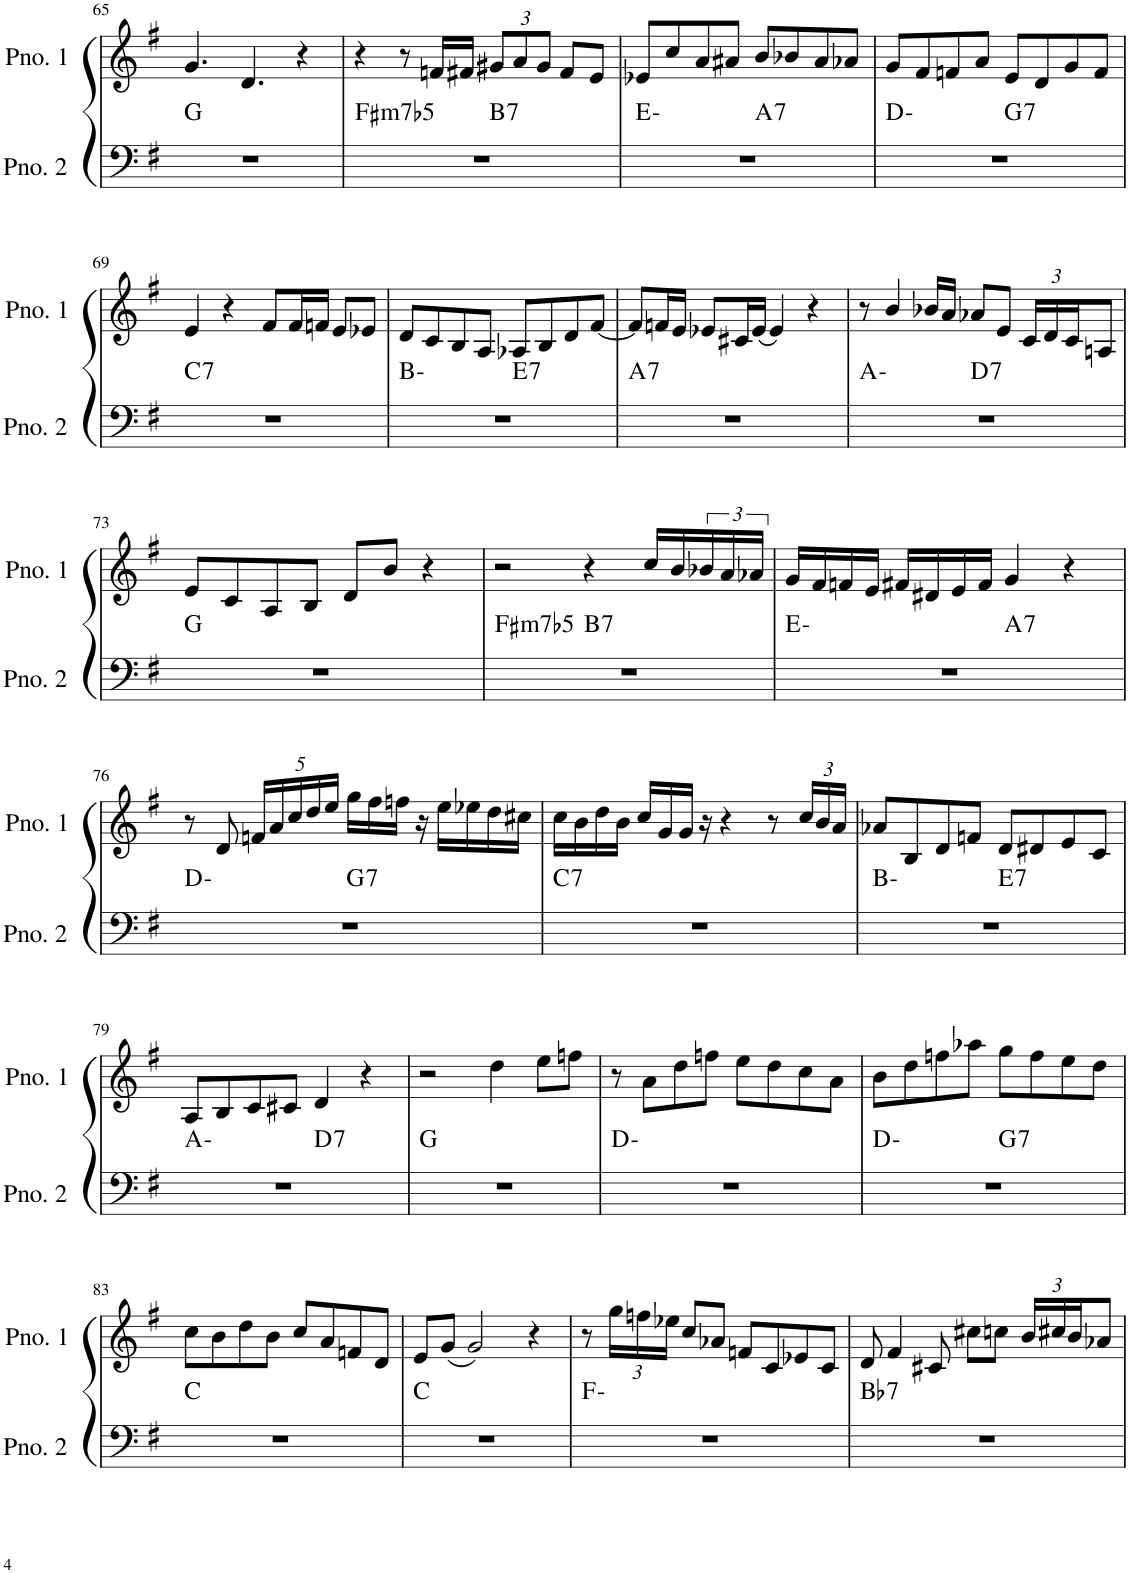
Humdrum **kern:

**kern	**harte	**kern
*part2	*part2	*part1
*staff2	*	*staff1
*I"ピアノ 2	*	*I"ピアノ 1
!!LO:PB:g=z
*clefF4	*	*clefG2
*k[f#]	*	*k[f#]
*M4/4	*	*M4/4
=65	=65	=65
1r	G:maj	4.g/
.	.	4.d/
.	.	4r
=66	=66	=66
!	!LO:H:kt=m7b5	!
*^	*	*
1r	2ryy	F#:hdim7	4r
.	.	.	8r
.	.	.	16fn/LL
.	.	.	16f#X/JJ
*	*	*	*Xbrackettup
!	!	!LO:H:kt=7	!
.	2ryy	B:7	12g#X/L
.	.	.	12a/
.	.	.	12g#/J
.	.	.	8f#/L
.	.	.	8e/J
=67	=67	=67	=67
1r	2ryy	E:min	8e-X/L
.	.	.	8cc/
.	.	.	8a/
.	.	.	8a#X/J
!	!	!LO:H:kt=7	!
.	2ryy	A:7	8b/L
.	.	.	8b-X/
.	.	.	8a#/
.	.	.	8a-X/J
=68	=68	=68	=68
1r	2ryy	D:min	8g/L
.	.	.	8f#/
.	.	.	8fn/
.	.	.	8a/J
!	!	!LO:H:kt=7	!
.	2ryy	G:7	8e/L
.	.	.	8d/
.	.	.	8g/
.	.	.	8f/J
!!LO:LB:g=z
=69	=69	=69	=69
!	!	!LO:H:kt=7	!
*v	*v	*	*
1r	C:7	4e/
.	.	4r
.	.	8f#/L
.	.	16f#/L
.	.	16fn/JJ
.	.	8e/L
.	.	8e-X/J
=70	=70	=70
*^	*	*
1r	2ryy	B:min	8d/L
.	.	.	8c/
.	.	.	8B/
.	.	.	8A/J
!	!	!LO:H:kt=7	!
.	2ryy	E:7	8A-X/L
.	.	.	8B/
.	.	.	8d/
.	.	.	[8f#/J
=71	=71	=71	=71
!	!	!LO:H:kt=7	!
*v	*v	*	*
1r	A:7	8f#/L]
.	.	16fn/L
.	.	16e/JJ
.	.	8e-X/L
.	.	16c#X/L
.	.	(16e-/JJ
.	.	4e-/)
.	.	4r
=72	=72	=72
*^	*	*
1r	2ryy	A:min	8r
.	.	.	4b/
.	.	.	16b-X/LL
.	.	.	16a/JJ
!	!	!LO:H:kt=7	!
.	2ryy	D:7	8a-X/L
.	.	.	8e/J
.	.	.	24c/LL
.	.	.	24d/
.	.	.	24c/J
.	.	.	8An/J
*v	*v	*	*
!!LO:LB:g=z
=73	=73	=73
1r	G:maj	8e/L
.	.	8c/
.	.	8A/
.	.	8B/J
.	.	8d/L
.	.	8b/J
.	.	4r
=74	=74	=74
!	!LO:H:kt=m7b5	!
*^	*	*
1r	2ryy	F#:hdim7	2r
!	!	!LO:H:kt=7	!
.	2ryy	B:7	4r
.	.	.	16cc/LL
.	.	.	16b/
*	*	*	*brackettup
.	.	.	24b-X/
.	.	.	24a/
.	.	.	24a-X/JJ
=75	=75	=75	=75
1r	2ryy	E:min	16g/LL
.	.	.	16f#/
.	.	.	16fn/
.	.	.	16e/JJ
.	.	.	16f#X/LL
.	.	.	16d#X/
.	.	.	16e/
.	.	.	16f#/JJ
!	!	!LO:H:kt=7	!
.	2ryy	A:7	4g/
.	.	.	4r
!!LO:LB:g=z
=76	=76	=76	=76
1r	2ryy	D:min	8r
.	.	.	8d/
*	*	*	*Xbrackettup
.	.	.	20fn/LL
.	.	.	20a/
.	.	.	20cc/
.	.	.	20dd/
.	.	.	20ee/JJ
!	!	!LO:H:kt=7	!
.	2ryy	G:7	16gg\LL
.	.	.	16ff#\
.	.	.	16ffn\JJ
.	.	.	16r
.	.	.	16ee\LL
.	.	.	16ee-X\
.	.	.	16dd\
.	.	.	16cc#X\JJ
=77	=77	=77	=77
!	!	!LO:H:kt=7	!
*v	*v	*	*
1r	C:7	16cc\LL
.	.	16b\
.	.	16dd\
.	.	16b\JJ
.	.	16cc/LL
.	.	16g/
.	.	16g/JJ
.	.	16r
.	.	4r
.	.	8r
.	.	24cc/LL
.	.	24b/
.	.	24a/JJ
=78	=78	=78
*^	*	*
1r	2ryy	B:min	8a-X/L
.	.	.	8B/
.	.	.	8d/
.	.	.	8fn/J
!	!	!LO:H:kt=7	!
.	2ryy	E:7	8d/L
.	.	.	8d#X/
.	.	.	8e/
.	.	.	8c/J
!!LO:LB:g=z
=79	=79	=79	=79
1r	2ryy	A:min	8A/L
.	.	.	8B/
.	.	.	8c/
.	.	.	8c#X/J
!	!	!LO:H:kt=7	!
.	2ryy	D:7	4d/
.	.	.	4r
*v	*v	*	*
=80	=80	=80
1r	G:maj	2r
.	.	4dd\
.	.	8ee\L
.	.	8ffn\J
=81	=81	=81
1r	D:min	8r
.	.	8a\L
.	.	8dd\
.	.	8ffn\J
.	.	8ee\L
.	.	8dd\
.	.	8cc\
.	.	8a\J
=82	=82	=82
*^	*	*
1r	2ryy	D:min	8b\L
.	.	.	8dd\
.	.	.	8ffn\
.	.	.	8aa-X\J
!	!	!LO:H:kt=7	!
.	2ryy	G:7	8gg\L
.	.	.	8ff\
.	.	.	8ee\
.	.	.	8dd\J
*v	*v	*	*
!!LO:LB:g=z
=83	=83	=83
1r	C:maj	8cc\L
.	.	8b\
.	.	8dd\
.	.	8b\J
.	.	8cc/L
.	.	8a/
.	.	8fn/
.	.	8d/J
=84	=84	=84
1r	C:maj	8e/L
.	.	(8g/J
.	.	2g/)
.	.	4r
=85	=85	=85
1r	F:min	8r
.	.	24gg\LL
.	.	24ffn\
.	.	24ee-X\JJ
.	.	8cc/L
.	.	8a-X/J
.	.	8fn/L
.	.	8c/
.	.	8e-X/
.	.	8c/J
=86	=86	=86
!	!LO:H:kt=7	!
1r	Bb:7	8d/
.	.	4f#/
.	.	8c#X/
.	.	8cc#X\L
.	.	8ccn\J
.	.	24b/LL
.	.	24cc#X/
.	.	24b/J
.	.	8a-X/J
=	=	=
*-	*-	*-
